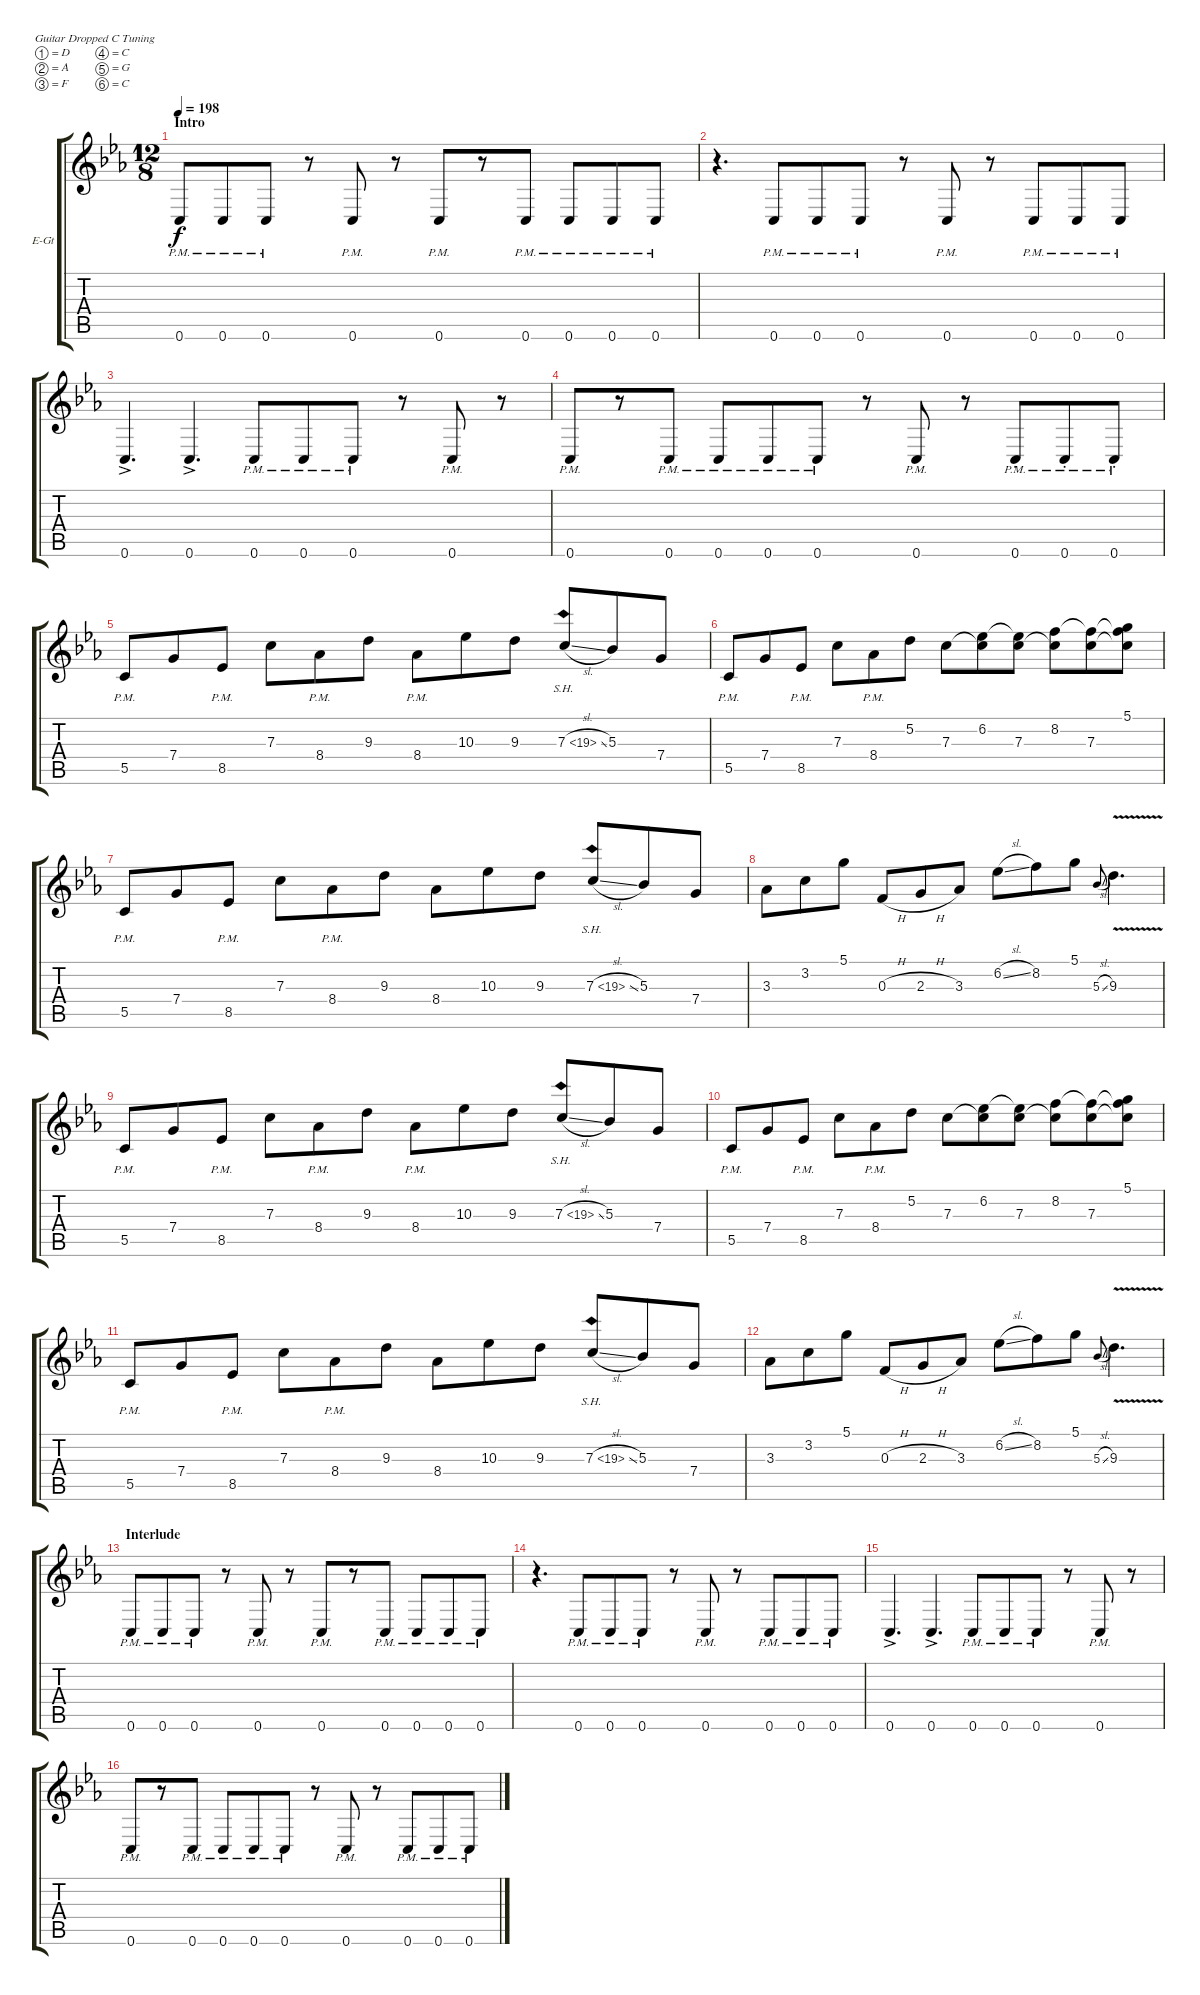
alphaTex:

\bracketExtendMode groupsimilarinstruments
\firstSystemTrackNameOrientation horizontal
\otherSystemsTrackNameOrientation horizontal
\track ("Electric Guitar 1" "E-Gt") {instrument distortionguitar}
\staff {score tabs}
\tuning (D4 A3 F3 C3 G2 C2)
\ts (12 8)
\section ("" "Intro")
\tempo 198
\clef g2
\ks cminor
0.6{pm}.8{dy f instrument distortionguitar} 0.6{pm}.8 0.6{pm}.8 r.8 0.6{pm}.8 r.8 0.6{pm}.8 r.8 0.6{pm}.8 0.6{pm}.8 0.6{pm}.8 0.6{pm}.8 |
r.4{d} 0.6{pm}.8 0.6{pm}.8 0.6{pm}.8 r.8 0.6{pm}.8 r.8 0.6{pm}.8 0.6{pm}.8 0.6{pm}.8 |
0.6{ac}.4{d} 0.6{ac}.4{d} 0.6{pm}.8 0.6{pm}.8 0.6{pm}.8 r.8 0.6{pm}.8 r.8 |
0.6{pm}.8 r.8 0.6{pm}.8 0.6{pm}.8 0.6{pm}.8 0.6{pm}.8 r.8 0.6{pm}.8 r.8 0.6{pm st}.8 0.6{pm st}.8 0.6{pm st}.8 |
5.5{pm}.8 7.4.8 8.5{pm}.8 7.3.8 8.4{pm}.8 9.3.8 8.4{pm}.8 10.3.8 9.3.8 7.3{sh 12 sl}.8 5.3.8 7.4.8 |
5.5{pm}.8 7.4.8 8.5{pm}.8 7.3.8 8.4{pm}.8 5.2.8 7.3.8 (6.2 7.3{t}).8 (7.3 6.2{t}).8 (8.2 7.3{t}).8 (7.3 8.2{t}).8 (5.1 7.3{t} 8.2{t}).8 |
5.5{pm}.8 7.4.8 8.5{pm}.8 7.3.8 8.4{pm}.8 9.3.8 8.4.8 10.3.8 9.3.8 7.3{sh 12 sl}.8 5.3.8 7.4.8 |
3.3.8 3.2.8 5.1.8 0.3{h}.8 2.3{h}.8 3.3.8 6.2{sl}.8 8.2.8 5.1.8 5.3{sl}.8{gr onbeat} 9.3{v}.4{d} |
5.5{pm}.8 7.4.8 8.5{pm}.8 7.3.8 8.4{pm}.8 9.3.8 8.4{pm}.8 10.3.8 9.3.8 7.3{sh 12 sl}.8 5.3.8 7.4.8 |
5.5{pm}.8 7.4.8 8.5{pm}.8 7.3.8 8.4{pm}.8 5.2.8 7.3.8 (6.2 7.3{t}).8 (7.3 6.2{t}).8 (8.2 7.3{t}).8 (7.3 8.2{t}).8 (5.1 7.3{t} 8.2{t}).8 |
5.5{pm}.8 7.4.8 8.5{pm}.8 7.3.8 8.4{pm}.8 9.3.8 8.4.8 10.3.8 9.3.8 7.3{sh 12 sl}.8 5.3.8 7.4.8 |
3.3.8 3.2.8 5.1.8 0.3{h}.8 2.3{h}.8 3.3.8 6.2{sl}.8 8.2.8 5.1.8 5.3{sl}.8{gr onbeat} 9.3{v}.4{d} |
\section ("" "Interlude")
0.6{pm}.8 0.6{pm}.8 0.6{pm}.8 r.8 0.6{pm}.8 r.8 0.6{pm}.8 r.8 0.6{pm}.8 0.6{pm}.8 0.6{pm}.8 0.6{pm}.8 |
r.4{d} 0.6{pm}.8 0.6{pm}.8 0.6{pm}.8 r.8 0.6{pm}.8 r.8 0.6{pm}.8 0.6{pm}.8 0.6{pm}.8 |
0.6{ac}.4{d} 0.6{ac}.4{d} 0.6{pm}.8 0.6{pm}.8 0.6{pm}.8 r.8 0.6{pm}.8 r.8 |
0.6{pm}.8 r.8 0.6{pm}.8 0.6{pm}.8 0.6{pm}.8 0.6{pm}.8 r.8 0.6{pm}.8 r.8 0.6{pm}.8 0.6{pm}.8 0.6{pm}.8
